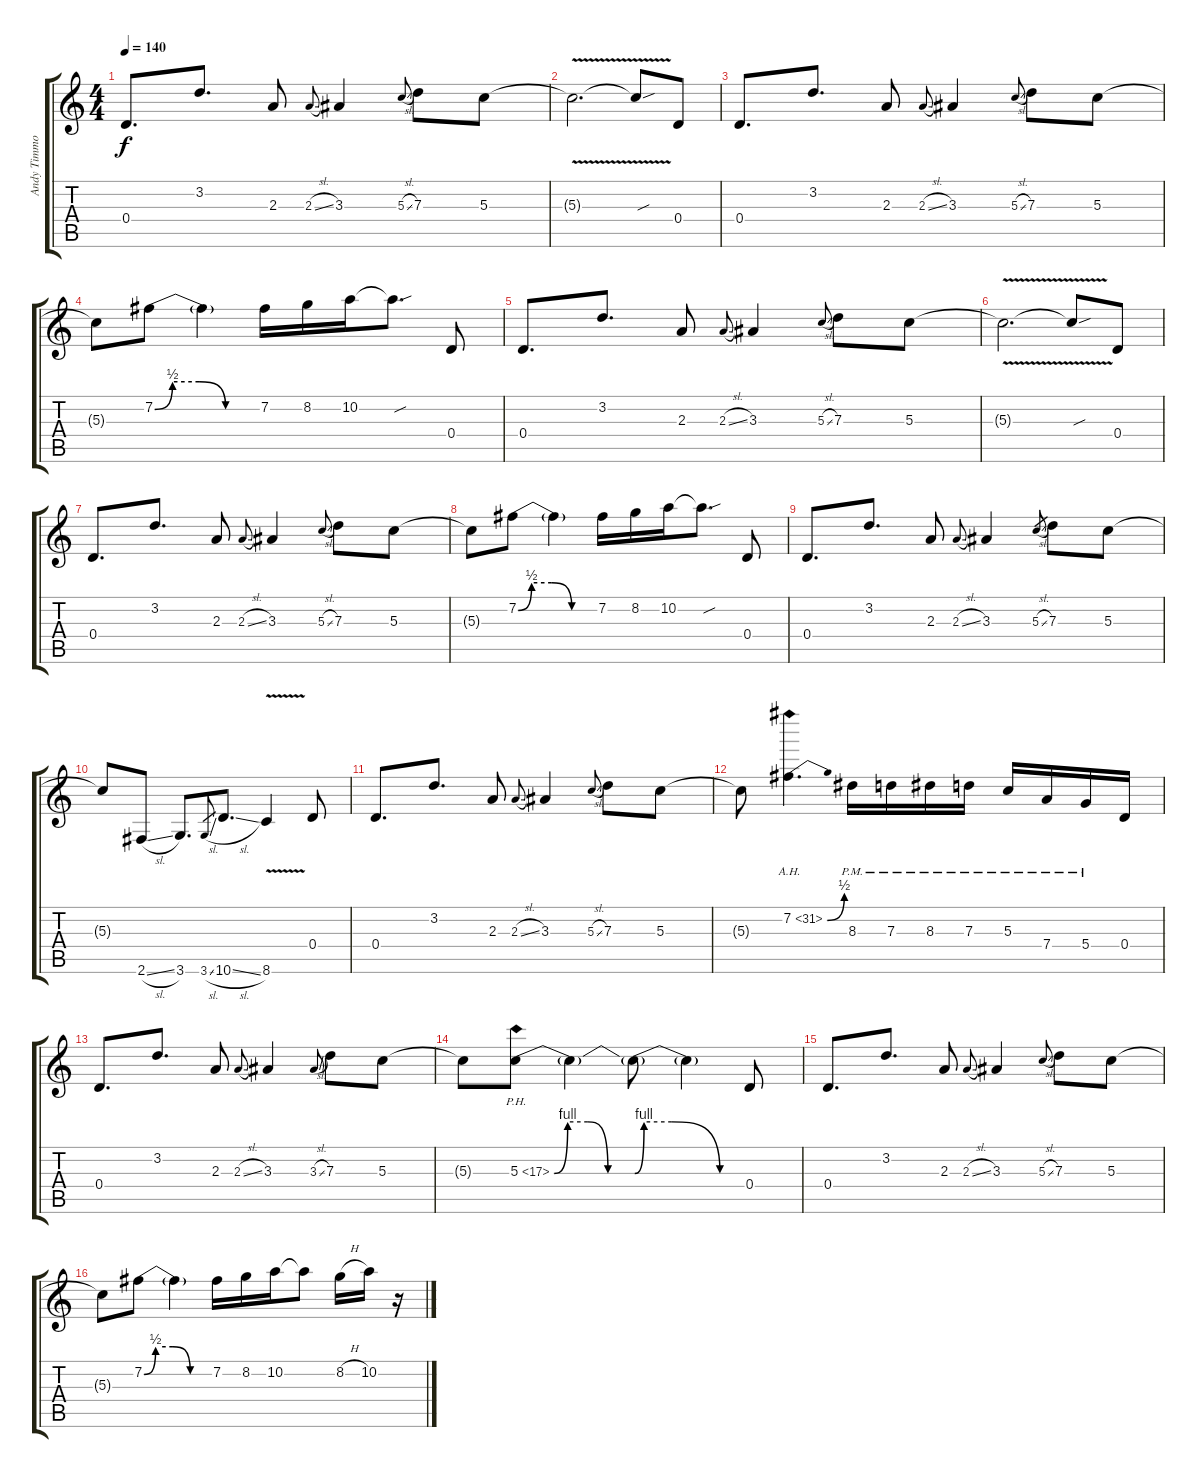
\track ("Andy Timmons" "Andy Timmo") {instrument overdrivenguitar}
\staff {score tabs}
\tuning (E4 B3 G3 D3 A2 E2) {hide}
\ts (4 4)
\tempo 140
\clef g2
\ks c
0.4.8{d dy f instrument overdrivenguitar} 3.2.8{d} 2.3.8 2.3{sl}.8{gr onbeat} 3.3.4 5.3{sl}.8{gr onbeat} 7.3.8 5.3.8 |
5.3{v t}.2{d} 5.3{sou t}.8 0.4.8 |
0.4.8{d} 3.2.8{d} 2.3.8 2.3{sl}.8{gr onbeat} 3.3.4 5.3{sl}.8{gr onbeat} 7.3.8 5.3.8 |
5.3{t}.8 7.2{be (custom 0 0 10 2 25 2 40 0 60 0)}.8 7.2{t}.4 7.2.16 8.2.16 10.2.16 10.2{sou t}.8{d} 0.4.8 |
0.4.8{d} 3.2.8{d} 2.3.8 2.3{sl}.8{gr onbeat} 3.3.4 5.3{sl}.8{gr onbeat} 7.3.8 5.3.8 |
5.3{v t}.2{d} 5.3{sou t}.8 0.4.8 |
0.4.8{d} 3.2.8{d} 2.3.8 2.3{sl}.8{gr onbeat} 3.3.4 5.3{sl}.8{gr onbeat} 7.3.8 5.3.8 |
5.3{t}.8 7.2{be (custom 0 0 10 2 25 2 40 0 60 0)}.8 7.2{t}.4 7.2.16 8.2.16 10.2.16 10.2{sou t}.8{d} 0.4.8 |
0.4.8{d} 3.2.8{d} 2.3.8 2.3{sl}.8{gr onbeat} 3.3.4 5.3{sl}.8{gr} 7.3.8 5.3.8 |
5.3{t}.8 2.6{sl}.8 3.6.8{d} 3.6{sl}.8{gr} 10.6{sl}.8{d} 8.6{v}.4 0.4.8 |
0.4.8{d} 3.2.8{d} 2.3.8 2.3{sl}.8{gr onbeat} 3.3.4 5.3{sl}.8{gr onbeat} 7.3.8 5.3.8 |
5.3{t}.8 7.2{be (bend 0 0 60 2) ah 24}.4{d} 8.3{pm}.16 7.3{pm}.16 8.3{pm}.16 7.3{pm}.16 5.3{pm}.16 7.4{pm}.16 5.4{pm}.16 0.4.16 |
0.4.8{d} 3.2.8{d} 2.3.8 2.3{sl}.8{gr onbeat} 3.3.4 3.3{sl}.8{gr onbeat} 7.3.8 5.3.8 |
5.3{t}.8 5.3{be (custom 0 0 10 4 25 4 40 0 60 0) ph 12}.8 5.3{t}.4 5.3{be (custom 0 0 5 4 20 4 46 0 60 0) t}.8 5.3{t}.4 0.4.8 |
0.4.8{d} 3.2.8{d} 2.3.8 2.3{sl}.8{gr onbeat} 3.3.4 5.3{sl}.8{gr onbeat} 7.3.8 5.3.8 |
5.3{t}.8 7.2{be (custom 0 0 10 2 25 2 40 0 60 0)}.8 7.2{t}.4 7.2.16 8.2.16 10.2.16 10.2{t}.8 8.2{h}.16 10.2.16 r.16
